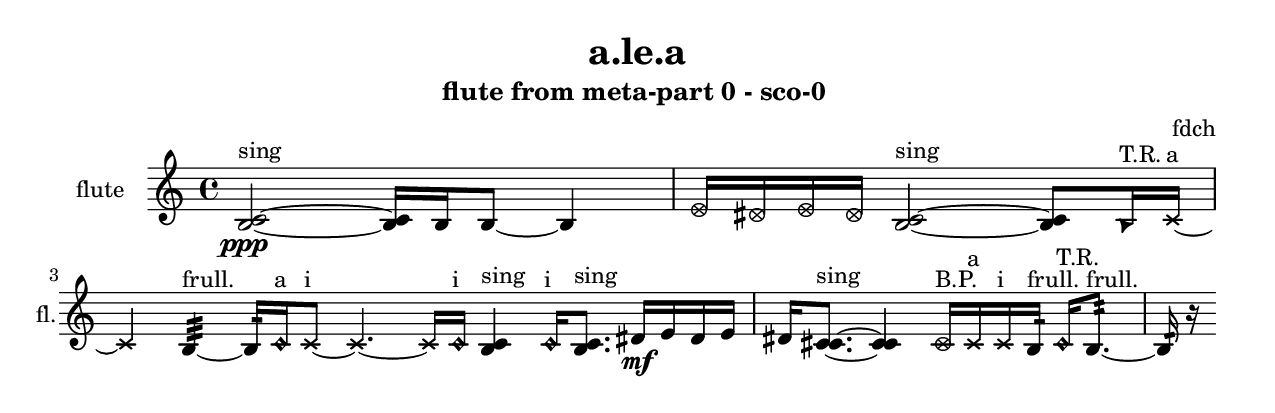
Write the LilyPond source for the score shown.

\version "2.19.56" 

flute_one_part = \relative c' {

  \time 4/4

  \clef treble 
  % ________________________________________bar 1 :
  <b c >2~\ppp^\markup {sing } 
  <b c >16  b16  b8~ 
  b4~  |
  % ________________________________________bar 2 :
  \once \override NoteHead.style = #'xcircle e16  \once \override NoteHead.style = #'xcircle dis16  \once \override NoteHead.style = #'xcircle e16  \once \override NoteHead.style = #'xcircle dis16 
  <b c >2~^\markup {sing }  |
  % ________________________________________bar 2 :
  <b c >8  \once \override NoteHead.style = #'triangle b16^\markup {T.R. }  \xNote c16~^\markup {a } 
  \xNote c4 
  b4:32~^\markup {frull. } 
  b16:32  \once \override NoteHead.style = #'harmonic c16^\markup {a }  \xNote c8~^\markup {i }  |
  % ________________________________________bar 3 :
  \xNote c4.~ 
  \xNote c16  \once \override NoteHead.style = #'harmonic c16^\markup {i } 
  <b c >4^\markup {sing } 
  \once \override NoteHead.style = #'harmonic c16^\markup {i }  <b c >8.~^\markup {sing }  |
  % ________________________________________bar 4 :
  dis16\mf  e16  dis16  e16 
  dis16  <c cis >8.~^\markup {sing } 
  <c cis >4  |
  % ________________________________________bar 2 :
  \once \override NoteHead.style = #'xcircle c16^\markup {B.P. }  \xNote c16^\markup {a }  \xNote c16^\markup {i }  b16:32^\markup {frull. } 
  \once \override NoteHead.style = #'harmonic c16^\markup {T.R. }  b8.:32~^\markup {frull. } 
  b16:32  r16 
}



\header {
  title = "a.le.a"
  subtitle = "flute from meta-part 0 - sco-0 "
  composer = "fdch"
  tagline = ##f
}
\paper {
  max-systems-per-page = #8
}
\score {
  <<
    \set Score.skipBars = ##t
    \new Staff \with { 
      instrumentName = "flute" 
      shortInstrumentName = "fl."} 
    {
      <<
        \new Voice {
          \flute_one_part
        }
      >>
    }
  >>
  \layout {
    \mergeDifferentlyHeadedOn
    \mergeDifferentlyDottedOn
    #(set-default-paper-size "letter")
  }
}
